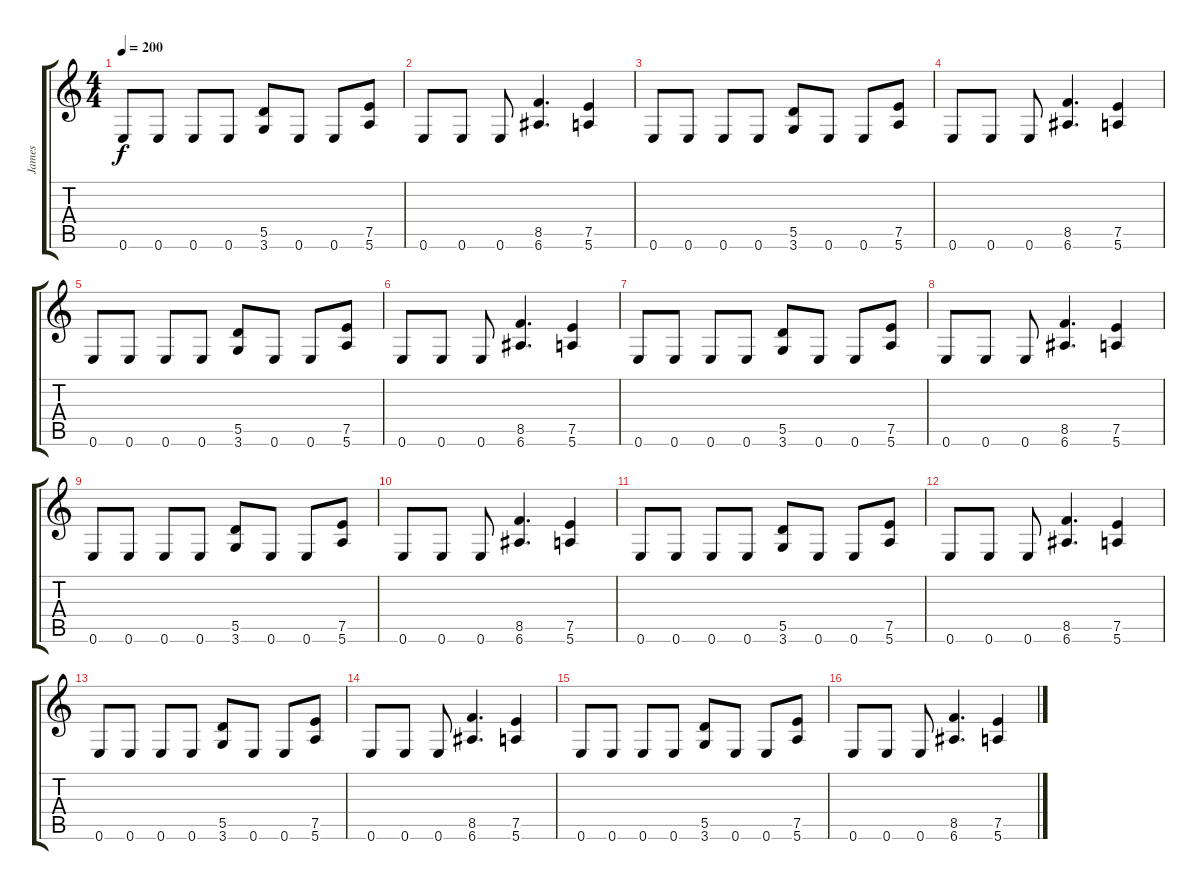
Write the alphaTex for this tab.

\track ("James" "James") {instrument distortionguitar}
\staff {score tabs}
\tuning (E4 B3 G3 D3 A2 E2) {hide}
\ts (4 4)
\tempo 200
\clef g2
\ks c
0.6.8{dy f} 0.6.8 0.6.8 0.6.8 (5.5 3.6).8 0.6.8 0.6.8 (7.5 5.6).8 |
0.6.8 0.6.8 0.6.8 (8.5 6.6).4{d} (7.5 5.6).4 |
0.6.8 0.6.8 0.6.8 0.6.8 (5.5 3.6).8 0.6.8 0.6.8 (7.5 5.6).8 |
0.6.8 0.6.8 0.6.8 (8.5 6.6).4{d} (7.5 5.6).4 |
0.6.8 0.6.8 0.6.8 0.6.8 (5.5 3.6).8 0.6.8 0.6.8 (7.5 5.6).8 |
0.6.8 0.6.8 0.6.8 (8.5 6.6).4{d} (7.5 5.6).4 |
0.6.8 0.6.8 0.6.8 0.6.8 (5.5 3.6).8 0.6.8 0.6.8 (7.5 5.6).8 |
0.6.8 0.6.8 0.6.8 (8.5 6.6).4{d} (7.5 5.6).4 |
0.6.8 0.6.8 0.6.8 0.6.8 (5.5 3.6).8 0.6.8 0.6.8 (7.5 5.6).8 |
0.6.8 0.6.8 0.6.8 (8.5 6.6).4{d} (7.5 5.6).4 |
0.6.8 0.6.8 0.6.8 0.6.8 (5.5 3.6).8 0.6.8 0.6.8 (7.5 5.6).8 |
0.6.8 0.6.8 0.6.8 (8.5 6.6).4{d} (7.5 5.6).4 |
0.6.8 0.6.8 0.6.8 0.6.8 (5.5 3.6).8 0.6.8 0.6.8 (7.5 5.6).8 |
0.6.8 0.6.8 0.6.8 (8.5 6.6).4{d} (7.5 5.6).4 |
0.6.8 0.6.8 0.6.8 0.6.8 (5.5 3.6).8 0.6.8 0.6.8 (7.5 5.6).8 |
0.6.8 0.6.8 0.6.8 (8.5 6.6).4{d} (7.5 5.6).4
